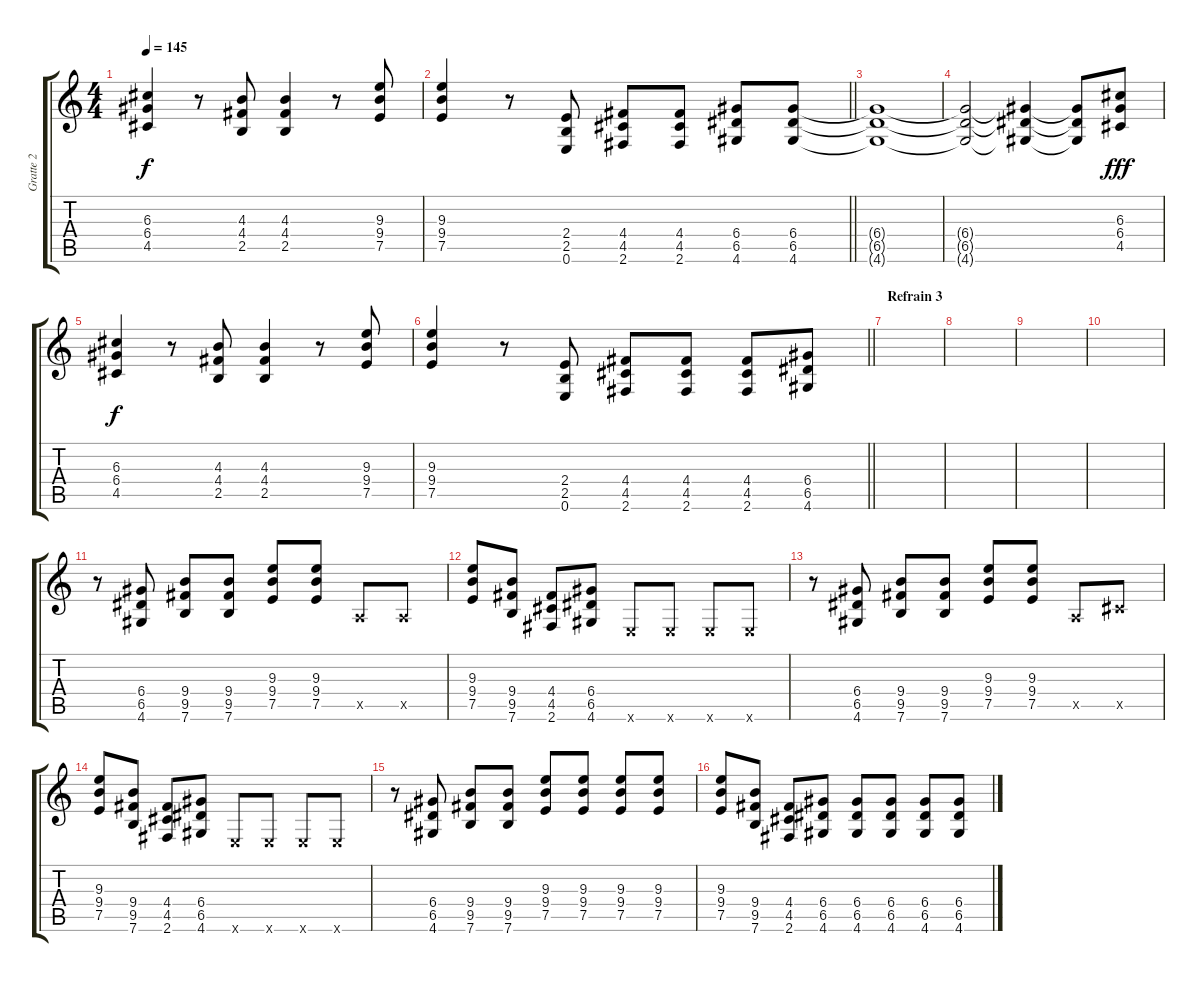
\track ("Gratte 2" "Gratte 2") {instrument distortionguitar}
\staff {score tabs}
\tuning (E4 B3 G3 D3 A2 E2) {hide}
\ts (4 4)
\tempo 145
\clef g2
\ks c
(6.3 6.4 4.5).4{dy f} r.8 (4.3 4.4 2.5).8 (4.3 4.4 2.5).4 r.8 (9.3 9.4 7.5).8 |
\barLineRight lightlight
(9.3 9.4 7.5).4 r.8 (2.4 2.5 0.6).8 (4.4 4.5 2.6).8 (4.4 4.5 2.6).8 (6.4 6.5 4.6).8 (6.4 6.5 4.6).8 |
(6.4{t} 6.5{t} 4.6{t}).1 |
(6.4{t} 6.5{t} 4.6{t}).2 (6.4{t} 6.5{t} 4.6{t}).4 (6.4{t} 6.5{t} 4.6{t}).8 (6.3 6.4 4.5).8{dy fff} |
(6.3 6.4 4.5).4{dy f} r.8 (4.3 4.4 2.5).8 (4.3 4.4 2.5).4 r.8 (9.3 9.4 7.5).8 |
\barLineRight lightlight
(9.3 9.4 7.5).4 r.8 (2.4 2.5 0.6).8 (4.4 4.5 2.6).8 (4.4 4.5 2.6).8 (4.4 4.5 2.6).8 (6.4 6.5 4.6).8 |
\section ("" "Refrain 3")
|
|
|
|
r.8 (6.4 6.5 4.6).8 (9.4 9.5 7.6).8 (9.4 9.5 7.6).8 (9.3 9.4 7.5).8 (9.3 9.4 7.5).8 0.5{x}.8 0.5{x}.8 |
(9.3 9.4 7.5).8 (9.4 9.5 7.6).8 (4.4 4.5 2.6).8 (6.4 6.5 4.6).8 0.6{x}.8 0.6{x}.8 0.6{x}.8 0.6{x}.8 |
r.8 (6.4 6.5 4.6).8 (9.4 9.5 7.6).8 (9.4 9.5 7.6).8 (9.3 9.4 7.5).8 (9.3 9.4 7.5).8 0.5{x}.8 4.5{x}.8 |
(9.3 9.4 7.5).8 (9.4 9.5 7.6).8 (4.4 4.5 2.6).8 (6.4 6.5 4.6).8 0.6{x}.8 0.6{x}.8 0.6{x}.8 0.6{x}.8 |
r.8 (6.4 6.5 4.6).8 (9.4 9.5 7.6).8 (9.4 9.5 7.6).8 (9.3 9.4 7.5).8 (9.3 9.4 7.5).8 (9.3 9.4 7.5).8 (9.3 9.4 7.5).8 |
(9.3 9.4 7.5).8 (9.4 9.5 7.6).8 (4.4 4.5 2.6).8 (6.4 6.5 4.6).8 (6.4 6.5 4.6).8 (6.4 6.5 4.6).8 (6.4 6.5 4.6).8 (6.4 6.5 4.6).8
